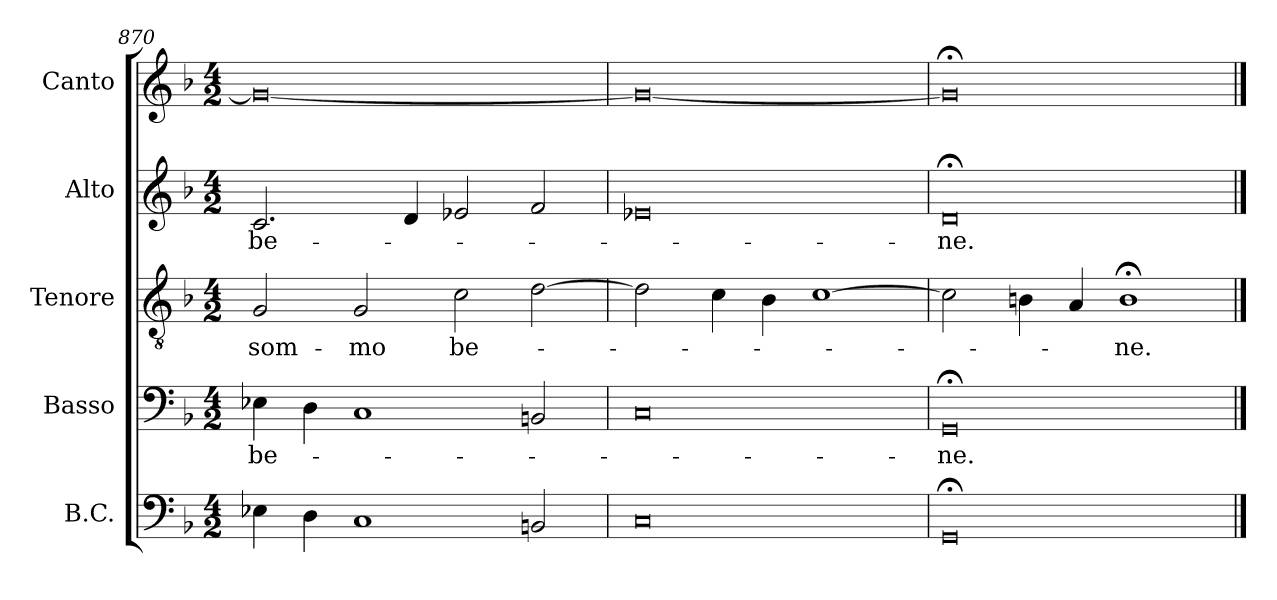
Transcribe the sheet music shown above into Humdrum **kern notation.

**kern	**kern	**text	**kern	**text	**kern	**text	**kern
*part5	*part4	*part4	*part3	*part3	*part2	*part2	*part1
*staff5	*staff4	*staff4	*staff3	*staff3	*staff2	*staff2	*staff1
*I"B.C.	*I"Basso	*	*I"Tenore	*	*I"Alto	*	*I"Canto
*	*I'B	*	*I'T	*	*I'A	*	*
!!LO:LB:g=z
*clefF4	*clefF4	*	*clefGv2	*	*clefG2	*	*clefG2
*k[b-]	*k[b-]	*	*k[b-]	*	*k[b-]	*	*k[b-]
*F:	*F:	*	*F:	*	*F:	*	*F:
*M4/2	*M4/2	*	*M4/2	*	*M4/2	*	*M4/2
=870	=870	=870	=870	=870	=870	=870	=870
!	!	!LO:LY:b	!	!LO:LY:b	!	!LO:LY:b	!
4E-X\	4E-X\	be-	2G/	som-	2.c/	be-	0g_
4D\	4D\	.	.	.	.	.	.
!	!	!	!	!LO:LY:b	!	!	!
1C	1C	.	2G/	-mo	.	.	.
.	.	.	.	.	4d/	.	.
!	!	!	!	!LO:LY:b	!	!	!
.	.	.	2c\	be-	2e-X/	.	.
2BBn/	2BBn/	.	[2d\	.	2f/	.	.
=871	=871	=871	=871	=871	=871	=871	=871
0C	0C	.	2d\]	.	0e-X	.	0g_
.	.	.	4c\	.	.	.	.
.	.	.	4B-\	.	.	.	.
.	.	.	[1c	.	.	.	.
=872	=872	=872	=872	=872	=872	=872	=872
!	!	!LO:LY:b	!	!	!	!LO:LY:b	!
0GG;<	0GG;<	-ne.	2c\]	.	0d;<	-ne.	0g;<]
.	.	.	4Bn\	.	.	.	.
.	.	.	4A/	.	.	.	.
!	!	!	!	!LO:LY:b	!	!	!
.	.	.	1B;<	-ne.	.	.	.
==	==	==	==	==	==	==	==
*-	*-	*-	*-	*-	*-	*-	*-
